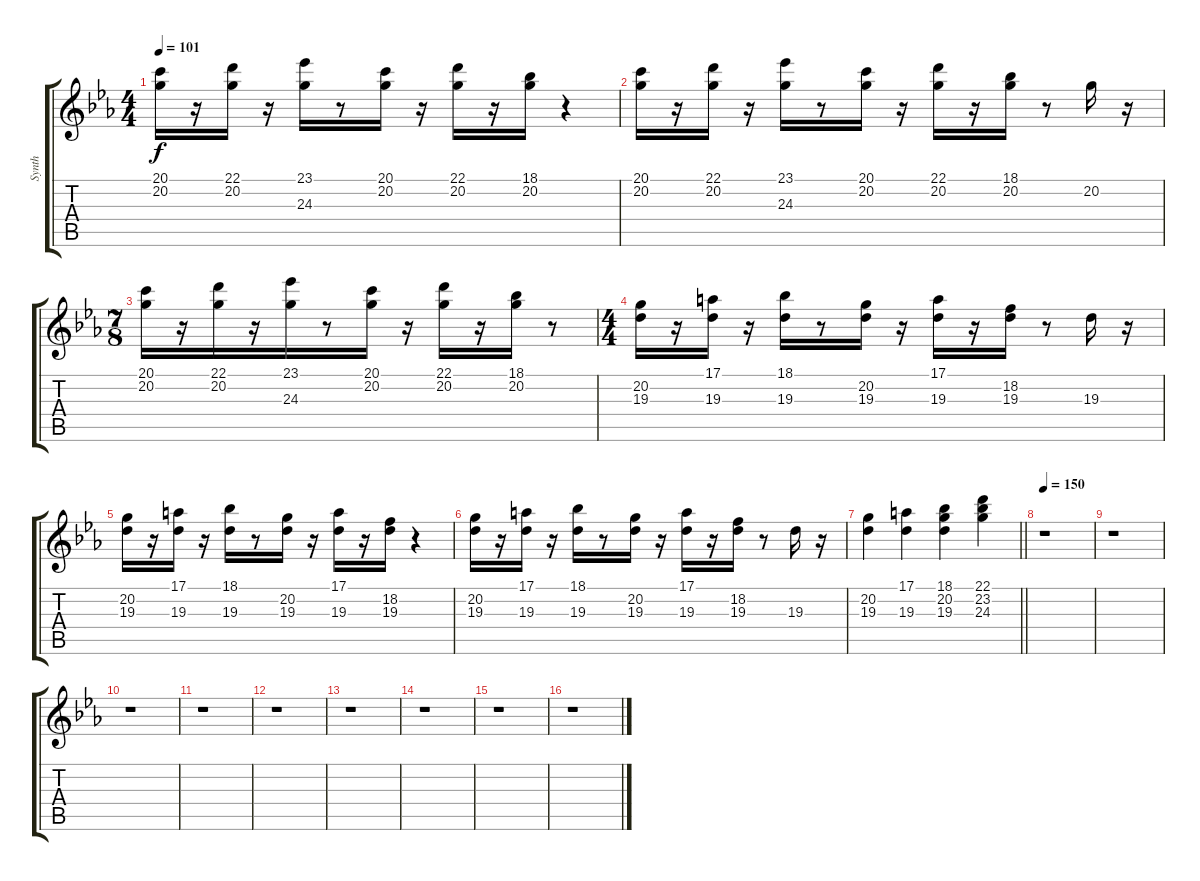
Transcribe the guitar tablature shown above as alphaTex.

\track ("Synth" "Synth") {instrument panflute}
\staff {score tabs}
\tuning (E4 B3 G3 D3 A2 E2) {hide}
\ts (4 4)
\tempo 101
\clef g2
\ks cminor
(20.1 20.2).16{dy f} r.16 (22.1 20.2).16 r.16 (23.1 24.3).16 r.8 (20.1 20.2).16 r.16 (22.1 20.2).16 r.16 (18.1 20.2).16 r.4 |
(20.1 20.2).16 r.16 (22.1 20.2).16 r.16 (23.1 24.3).16 r.8 (20.1 20.2).16 r.16 (22.1 20.2).16 r.16 (18.1 20.2).16 r.8 20.2.16 r.16 |
\ts (7 8)
(20.1 20.2).16 r.16 (22.1 20.2).16 r.16 (23.1 24.3).16 r.8 (20.1 20.2).16 r.16 (22.1 20.2).16 r.16 (18.1 20.2).16 r.8 |
\ts (4 4)
(20.2 19.3).16 r.16 (17.1 19.3).16 r.16 (18.1 19.3).16 r.8 (20.2 19.3).16 r.16 (17.1 19.3).16 r.16 (18.2 19.3).16 r.8 19.3.16 r.16 |
(20.2 19.3).16 r.16 (17.1 19.3).16 r.16 (18.1 19.3).16 r.8 (20.2 19.3).16 r.16 (17.1 19.3).16 r.16 (18.2 19.3).16 r.4 |
(20.2 19.3).16 r.16 (17.1 19.3).16 r.16 (18.1 19.3).16 r.8 (20.2 19.3).16 r.16 (17.1 19.3).16 r.16 (18.2 19.3).16 r.8 19.3.16 r.16 |
\barLineRight lightlight
(20.2 19.3).4 (17.1 19.3).4 (18.1 20.2 19.3).4 (22.1 23.2 24.3).4 |
\tempo 150
r.1 |
r.1 |
r.1 |
r.1 |
r.1 |
r.1 |
r.1 |
r.1 |
r.1
